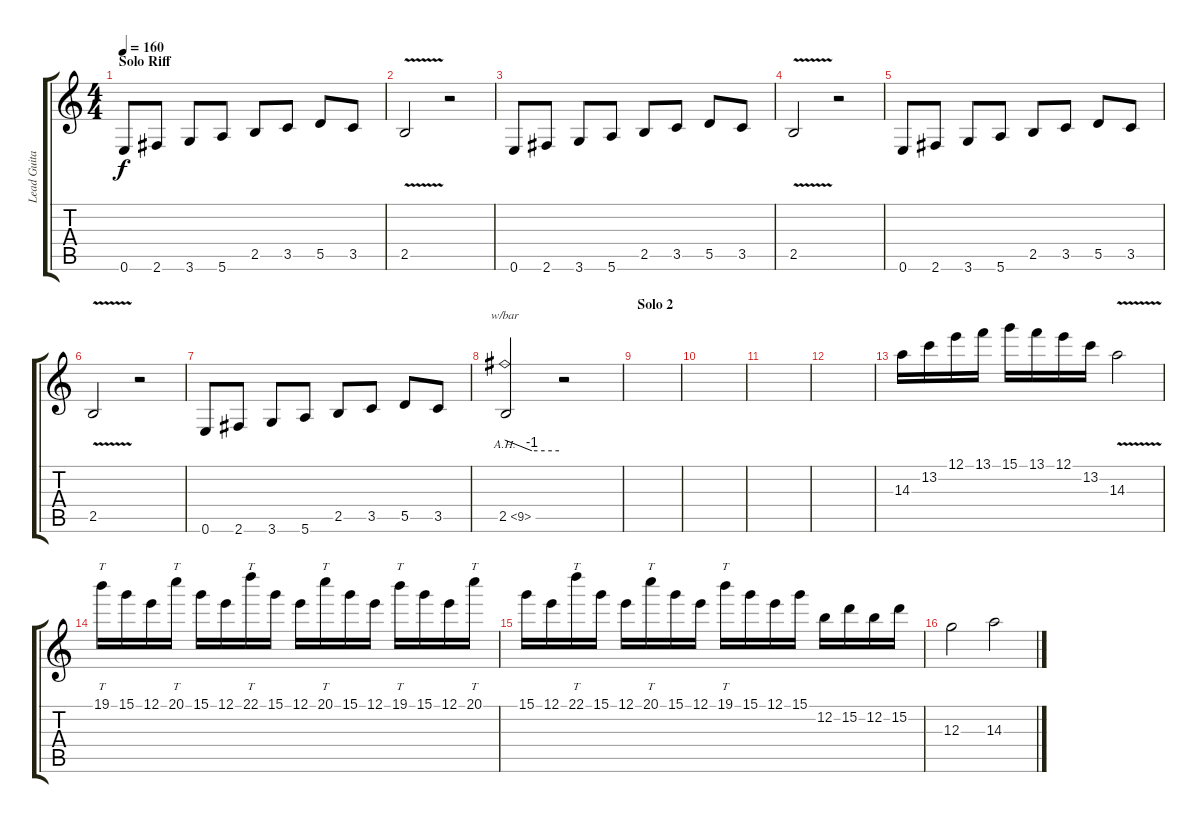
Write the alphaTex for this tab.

\track ("Lead Guitar" "Lead Guita") {instrument distortionguitar}
\staff {score tabs}
\tuning (E4 B3 G3 D3 A2 E2) {hide}
\ts (4 4)
\section ("" "Solo Riff")
\tempo 160
\clef g2
\ks c
0.6.8{dy f} 2.6.8 3.6.8 5.6.8 2.5.8 3.5.8 5.5.8 3.5.8 |
2.5{v}.2 r.2 |
0.6.8 2.6.8 3.6.8 5.6.8 2.5.8 3.5.8 5.5.8 3.5.8 |
2.5{v}.2 r.2 |
0.6.8 2.6.8 3.6.8 5.6.8 2.5.8 3.5.8 5.5.8 3.5.8 |
2.5{v}.2 r.2 |
0.6.8 2.6.8 3.6.8 5.6.8 2.5.8 3.5.8 5.5.8 3.5.8 |
2.5{ah 7}.2{tbe (custom default 0 0 30 -4 60 -4)} r.2 |
\section ("" "Solo 2")
|
|
|
|
14.3.16 13.2.16 12.1.16 13.1.16 15.1.16 13.1.16 12.1.16 13.2.16 14.3{v}.2 |
19.1.16{tt} 15.1.16 12.1.16 20.1.16{tt} 15.1.16 12.1.16 22.1.16{tt} 15.1.16 12.1.16 20.1.16{tt} 15.1.16 12.1.16 19.1.16{tt} 15.1.16 12.1.16 20.1.16{tt} |
15.1.16 12.1.16 22.1.16{tt} 15.1.16 12.1.16 20.1.16{tt} 15.1.16 12.1.16 19.1.16{tt} 15.1.16 12.1.16 15.1.16 12.2.16 15.2.16 12.2.16 15.2.16 |
12.3.2 14.3.2
